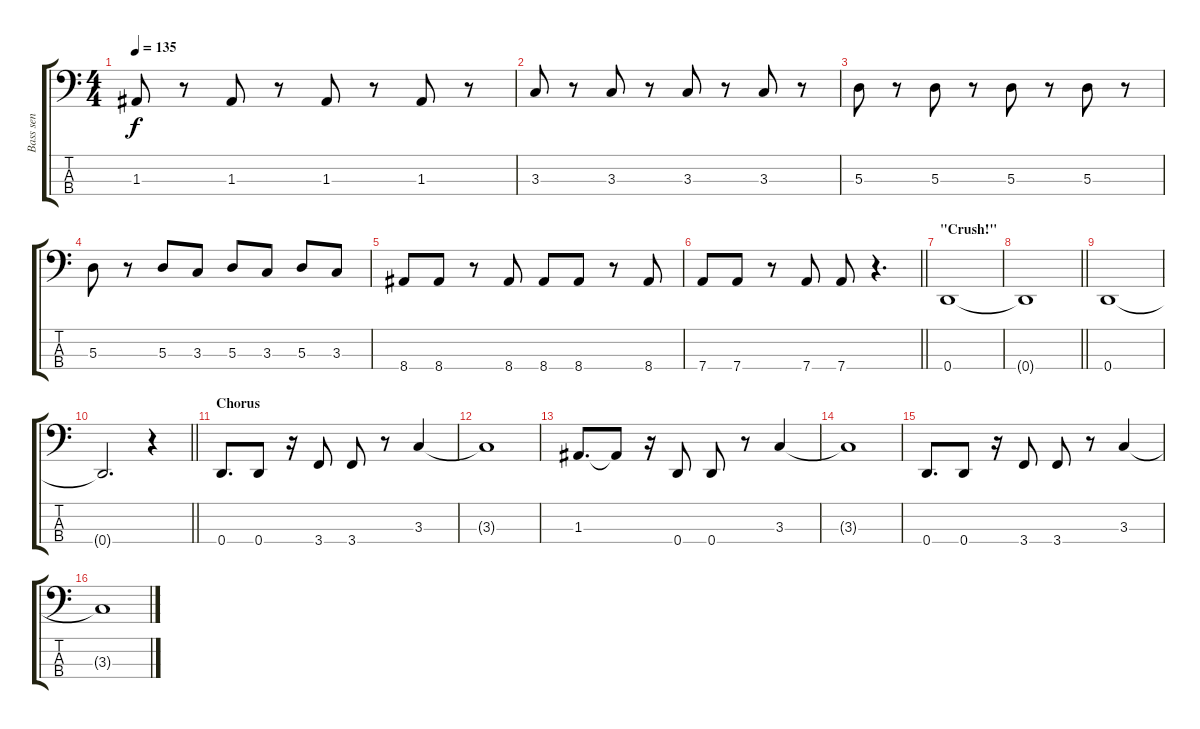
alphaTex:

\track ("Bass sen" "Bass sen") {instrument electricbasspick}
\staff {score tabs}
\tuning (G2 D2 A1 D1) {hide}
\ts (4 4)
\tempo 135
\clef f4
\ks c
1.3.8{dy f} r.8 1.3.8 r.8 1.3.8 r.8 1.3.8 r.8 |
3.3.8 r.8 3.3.8 r.8 3.3.8 r.8 3.3.8 r.8 |
5.3.8 r.8 5.3.8 r.8 5.3.8 r.8 5.3.8 r.8 |
5.3.8 r.8 5.3.8 3.3.8 5.3.8 3.3.8 5.3.8 3.3.8 |
8.4.8 8.4.8 r.8 8.4.8 8.4.8 8.4.8 r.8 8.4.8 |
\barLineRight lightlight
7.4.8 7.4.8 r.8 7.4.8 7.4.8 r.4{d} |
\section ("" "\"Crush!\"")
0.4.1 |
\barLineRight lightlight
0.4{t}.1 |
0.4.1 |
\barLineRight lightlight
0.4{t}.2{d} r.4 |
\section ("" "Chorus")
0.4.8{d} 0.4.8 r.16 3.4.8 3.4.8 r.8 3.3.4 |
3.3{t}.1 |
1.3.8{d} 1.3{t}.8 r.16 0.4.8 0.4.8 r.8 3.3.4 |
3.3{t}.1 |
0.4.8{d} 0.4.8 r.16 3.4.8 3.4.8 r.8 3.3.4 |
3.3{t}.1
